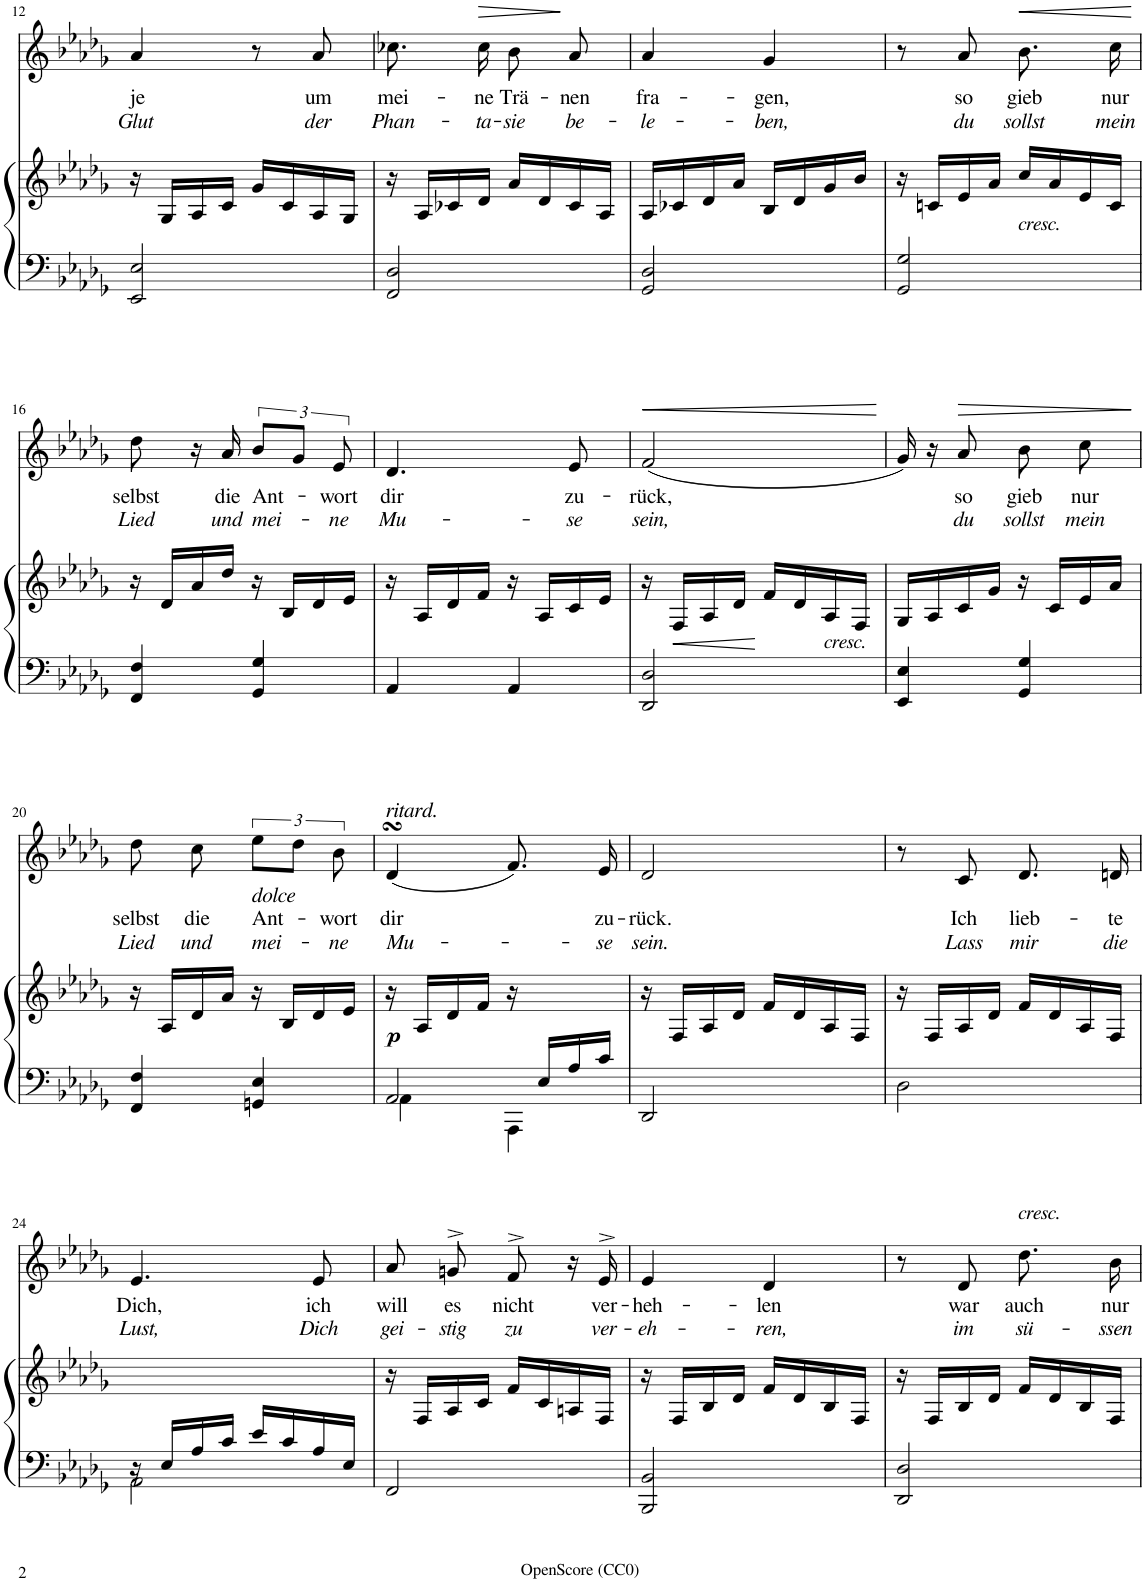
**kern	**kern	**dynam	**kern	**text	**text	**dynam
*part2	*part2	*part2	*part1	*part1	*part1	*part1
*staff3	*staff2	*staff2/3	*staff1	*staff1	*staff1	*staff1
*I"Pianoforte	*	*	*I"Singstimme Voice	*	*	*
*I'Pno	*	*	*	*	*	*
!!LO:PB:g=z
*clefF4	*clefG2	*	*clefG2	*	*	*
*k[b-e-a-d-g-]	*k[b-e-a-d-g-]	*	*k[b-e-a-d-g-]	*	*	*
*M2/4	*M2/4	*	*M2/4	*	*	*
=12	=12	=12	=12	=12	=12	=12
!	!	!	!	!LO:LY:b	!LO:LY:b	!
2EE-/ 2E-/	16r	.	4a-/	je	Glut	.
.	16G-/LL	.	.	.	.	.
.	16A-/	.	.	.	.	.
.	16c/JJ	.	.	.	.	.
.	16g-/LL	.	8r	.	.	.
.	16c/	.	.	.	.	.
!	!	!	!	!LO:LY:b	!LO:LY:b	!
.	16A-/	.	8a-/	um	der	.
.	16G-/JJ	.	.	.	.	.
=13	=13	=13	=13	=13	=13	=13
!	!	!	!	!LO:LY:b	!LO:LY:b	!
2FF/ 2D-/	16r	.	8.cc-X\	mei-	Phan-	.
.	16A-/LL	.	.	.	.	.
.	16c-X/	.	.	.	.	.
!	!	!	!	!LO:LY:b	!LO:LY:b	!LO:HP:b
.	16d-/JJ	.	16cc-\	-ne	-ta-	>
!	!	!	!	!LO:LY:b	!LO:LY:b	!
.	16a-/LL	.	8b-\	Trä-	-sie	.
.	16d-/	.	.	.	.	.
!	!	!	!	!LO:LY:b	!LO:LY:b	!
.	16c-/	.	8a-/	-nen	be-	]
.	16A-/JJ	.	.	.	.	.
=14	=14	=14	=14	=14	=14	=14
!	!	!	!	!LO:LY:b	!LO:LY:b	!
2GG-/ 2D-/	16A-/LL	.	4a-/	fra-	-le-	.
.	16c-X/	.	.	.	.	.
.	16d-/	.	.	.	.	.
.	16a-/JJ	.	.	.	.	.
!	!	!	!	!LO:LY:b	!LO:LY:b	!
.	16B-/LL	.	4g-/	-gen,	-ben,	.
.	16d-/	.	.	.	.	.
.	16g-/	.	.	.	.	.
.	16b-/JJ	.	.	.	.	.
=15	=15	=15	=15	=15	=15	=15
2GG-/ 2G-/	16r	.	8r	.	.	.
.	16cn/LL	.	.	.	.	.
!	!	!	!	!LO:LY:b	!LO:LY:b	!
.	16e-/	.	8a-/	so	du	.
.	16a-/JJ	.	.	.	.	.
!	!LO:TX:b:i:t=cresc.	!	!	!	!	!
!	!	!	!	!LO:LY:b	!LO:LY:b	!LO:HP:b
.	16cc/LL	.	8.b-\	gieb	sollst	<
.	16a-/	.	.	.	.	.
.	16e-/	.	.	.	.	.
!	!	!	!	!LO:LY:b	!LO:LY:b	!
.	16c/JJ	.	16cc\	nur	mein	.
.	.	.	.	.	.	[
!!LO:LB:g=z
=16	=16	=16	=16	=16	=16	=16
!	!	!	!	!LO:LY:b	!LO:LY:b	!
4FF/ 4F/	16r	.	8dd-\	selbst	Lied	.
.	16d-/LL	.	.	.	.	.
.	16a-/	.	16r	.	.	.
!	!	!	!	!LO:LY:b	!LO:LY:b	!
.	16dd-/JJ	.	16a-/	die	und	.
!	!	!	!	!LO:LY:b	!LO:LY:b	!
4GG-/ 4G-/	16r	.	12b-/L	Ant-	mei-	.
.	16B-/LL	.	.	.	.	.
.	.	.	12g-/J	.	.	.
.	16d-/	.	.	.	.	.
!	!	!	!	!LO:LY:b	!LO:LY:b	!
.	.	.	12e-/	-wort	-ne	.
.	16e-/JJ	.	.	.	.	.
=17	=17	=17	=17	=17	=17	=17
!	!	!	!	!LO:LY:b	!LO:LY:b	!
4AA-/	16r	.	4.d-/	dir	Mu-	.
.	16A-/LL	.	.	.	.	.
.	16d-/	.	.	.	.	.
.	16f/JJ	.	.	.	.	.
4AA-/	16r	.	.	.	.	.
.	16A-/LL	.	.	.	.	.
!	!	!	!	!LO:LY:b	!LO:LY:b	!
.	16c/	.	8e-/	zu-	-se	.
.	16e-/JJ	.	.	.	.	.
=18	=18	=18	=18	=18	=18	=18
!	!	!	!	!LO:LY:b	!LO:LY:b	!LO:HP:b
2DD-/ 2D-/	16r	.	(2f/	-rück,	sein,	<
!	!	!LO:HP:b	!	!	!	!
.	16F/LL	<	.	.	.	.
.	16A-/	.	.	.	.	.
.	16d-/JJ	.	.	.	.	.
.	16f/LL	[	.	.	.	.
.	16d-/	.	.	.	.	.
!	!LO:TX:b:i:t=cresc.	!	!	!	!	!
.	16A-/	.	.	.	.	.
.	16F/JJ	.	.	.	.	.
.	.	.	.	.	.	[
=19	=19	=19	=19	=19	=19	=19
4EE-/ 4E-/	16G-/LL	.	16g-/)	.	.	.
.	16A-/	.	16r	.	.	.
!	!	!	!	!LO:LY:b	!LO:LY:b	!LO:HP:b
.	16c/	.	8a-/	so	du	>
.	16g-/JJ	.	.	.	.	.
!	!	!	!	!LO:LY:b	!LO:LY:b	!
4GG-/ 4G-/	16r	.	8b-\	gieb	sollst	.
.	16c/LL	.	.	.	.	.
!	!	!	!	!LO:LY:b	!LO:LY:b	!
.	16e-/	.	8cc\	nur	mein	.
.	16a-/JJ	.	.	.	.	.
.	.	.	.	.	.	]
!!LO:LB:g=z
=20	=20	=20	=20	=20	=20	=20
!	!	!	!	!LO:LY:b	!LO:LY:b	!
4FF/ 4F/	16r	.	8dd-\	selbst	Lied	.
.	16A-/LL	.	.	.	.	.
!	!	!	!	!LO:LY:b	!LO:LY:b	!
.	16d-/	.	8cc\	die	und	.
.	16a-/JJ	.	.	.	.	.
!	!	!	!LO:TX:b:i:t=dolce	!	!	!
!	!	!	!	!LO:LY:b	!LO:LY:b	!
4GGn/ 4E-/	16r	.	12ee-\L	Ant-	mei-	.
.	16B-/LL	.	.	.	.	.
.	.	.	12dd-\J	.	.	.
.	16d-/	.	.	.	.	.
!	!	!	!	!LO:LY:b	!LO:LY:b	!
.	.	.	12b-\	-wort	-ne	.
.	16e-/JJ	.	.	.	.	.
=21	=21	=21	=21	=21	=21	=21
*^	*	*	*	*	*	*
*	*^	*	*	*	*	*	*
!	!	!	!	!	!LO:TX:a:i:t=ritard.	!	!	!
!	!	!	!	!LO:DY:b	!	!LO:LY:b	!LO:LY:b	!
16ryy	2AA-/	4AA-\	16r	p	(4d-sSSs/	dir	Mu-	.
.	.	.	16A-/LL	.	.	.	.	.
.	.	.	16d-/	.	.	.	.	.
.	.	.	16f/JJ	.	.	.	.	.
.	.	4AAA-\	16r	.	8.f/)	.	.	.
16E-/LL	.	.	8.ryy	.	.	.	.	.
16A-/	.	.	.	.	.	.	.	.
!	!	!	!	!	!	!LO:LY:b	!LO:LY:b	!
16c/JJ	.	.	.	.	16e-/	zu-	-se	.
*v	*v	*v	*	*	*	*	*	*
=22	=22	=22	=22	=22	=22	=22
!	!	!	!	!LO:LY:b	!LO:LY:b	!
2DD-/	16r	.	2d-/	-rück.	sein.	.
.	16F/LL	.	.	.	.	.
.	16A-/	.	.	.	.	.
.	16d-/JJ	.	.	.	.	.
.	16f/LL	.	.	.	.	.
.	16d-/	.	.	.	.	.
.	16A-/	.	.	.	.	.
.	16F/JJ	.	.	.	.	.
=23	=23	=23	=23	=23	=23	=23
2D-\	16r	.	8r	.	.	.
.	16F/LL	.	.	.	.	.
!	!	!	!	!LO:LY:b	!LO:LY:b	!
.	16A-/	.	8c/	Ich	Lass	.
.	16d-/JJ	.	.	.	.	.
!	!	!	!	!LO:LY:b	!LO:LY:b	!
.	16f/LL	.	8.d-/	lieb-	mir	.
.	16d-/	.	.	.	.	.
.	16A-/	.	.	.	.	.
!	!	!	!	!LO:LY:b	!LO:LY:b	!
.	16F/JJ	.	16dn/	-te	die	.
!!LO:LB:g=z
=24	=24	=24	=24	=24	=24	=24
*^	*	*	*	*	*	*
!	!	!	!	!	!LO:LY:b	!LO:LY:b	!
16ryy	2AA-\	16r	.	4.e-/	Dich,	Lust,	.
16E-/LL	.	4..ryy	.	.	.	.	.
16A-/	.	.	.	.	.	.	.
16c/JJ	.	.	.	.	.	.	.
16e-/LL	.	.	.	.	.	.	.
16c/	.	.	.	.	.	.	.
!	!	!	!	!	!LO:LY:b	!LO:LY:b	!
16A-/	.	.	.	8e-/	ich	Dich	.
16E-/JJ	.	.	.	.	.	.	.
*v	*v	*	*	*	*	*	*
=25	=25	=25	=25	=25	=25	=25
!	!	!	!	!LO:LY:b	!LO:LY:b	!
2FF/	16r	.	8a-/	will	gei-	.
.	16F/LL	.	.	.	.	.
!	!	!	!	!LO:LY:b	!LO:LY:b	!
.	16A-/	.	8gn^>/	es	-stig	.
.	16c/JJ	.	.	.	.	.
!	!	!	!	!LO:LY:b	!LO:LY:b	!
.	16f/LL	.	8f^>/	nicht	zu	.
.	16c/	.	.	.	.	.
.	16An/	.	16r	.	.	.
!	!	!	!	!LO:LY:b	!LO:LY:b	!
.	16F/JJ	.	16e-^>/	ver-	ver-	.
=26	=26	=26	=26	=26	=26	=26
!	!	!	!	!LO:LY:b	!LO:LY:b	!
2BBB-/ 2BB-/	16r	.	4e-/	-heh-	-eh-	.
.	16F/LL	.	.	.	.	.
.	16B-/	.	.	.	.	.
.	16d-/JJ	.	.	.	.	.
!	!	!	!	!LO:LY:b	!LO:LY:b	!
.	16f/LL	.	4d-/	-len	-ren,	.
.	16d-/	.	.	.	.	.
.	16B-/	.	.	.	.	.
.	16F/JJ	.	.	.	.	.
=27	=27	=27	=27	=27	=27	=27
2DD-/ 2D-/	16r	.	8r	.	.	.
.	16F/LL	.	.	.	.	.
!	!	!	!	!LO:LY:b	!LO:LY:b	!
.	16B-/	.	8d-/	war	im	.
.	16d-/JJ	.	.	.	.	.
!	!	!	!LO:TX:a:i:t=cresc.	!	!	!
!	!	!	!	!LO:LY:b	!LO:LY:b	!
.	16f/LL	.	8.dd-\	auch	sü-	.
.	16d-/	.	.	.	.	.
.	16B-/	.	.	.	.	.
!	!	!	!	!LO:LY:b	!LO:LY:b	!
.	16F/JJ	.	16b-\	nur	-ssen	.
=	=	=	=	=	=	=
*-	*-	*-	*-	*-	*-	*-
